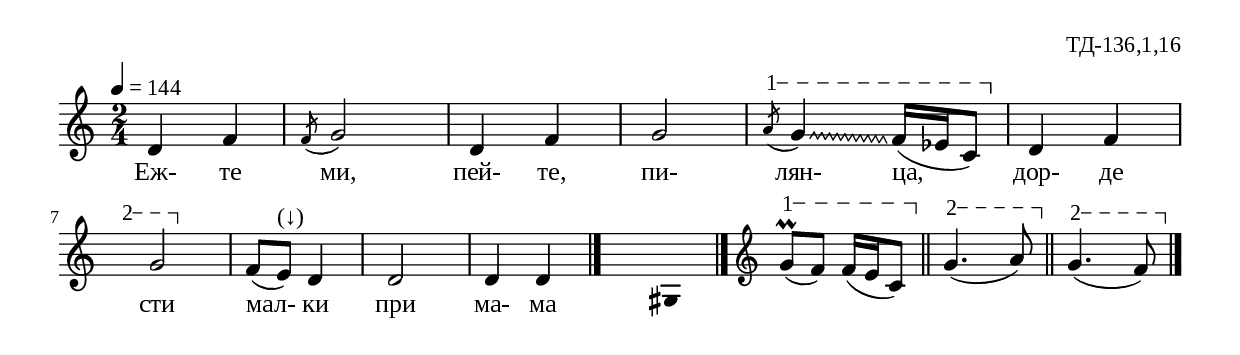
%{
TD_136_1_16
%}

\include "td-preamble.ly"

\score {
\relative c' {
 \tempo 4 = 144
  \time 2/4
d4 f | \acciaccatura f8 g2 | d4 f | g2 |
  \override Glissando #'style = #'zigzag
\varA  
\acciaccatura a8\startTextSpan \noteFi g4\glissando f16( ees c8) \stopTextSpan |
d4 f | \break
\varB
\set Score.measureLength = #(ly:make-moment 3 4)
s4\startTextSpan g2\stopTextSpan |
\set Score.measureLength = #(ly:make-moment 2 4)
f8( e^"(↓)") d4 d2 d4 d 
\bar "|." 
 s4 \fixB gis,4 \fixC 
\bar "|."
\endm
\varA  
 g'8\startTextSpan\prall( f) f16([ e c8)] \stopTextSpan \bar "||"
\varB
 g'4.\startTextSpan( a8)  \stopTextSpan  \bar "||"
\varB 
  g4.\startTextSpan( f8)  \stopTextSpan
 \bar "|."
}
\addlyrics { Еж- те ми, пей- те, пи- лян- ца, дор- де сти мал- ки при ма- ма }
%
\layout {
  indent = #0
  line-width = 190\mm
  ragged-right=##f
%%   ragged-last = ##t
}
%
\midi { 
	\context {
		\Score
		tempoWholesPerMinute = #(ly:make-moment 144 4)
		}
	}
}

\header{
  opus = "ТД-136,1,16"
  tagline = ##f
}


